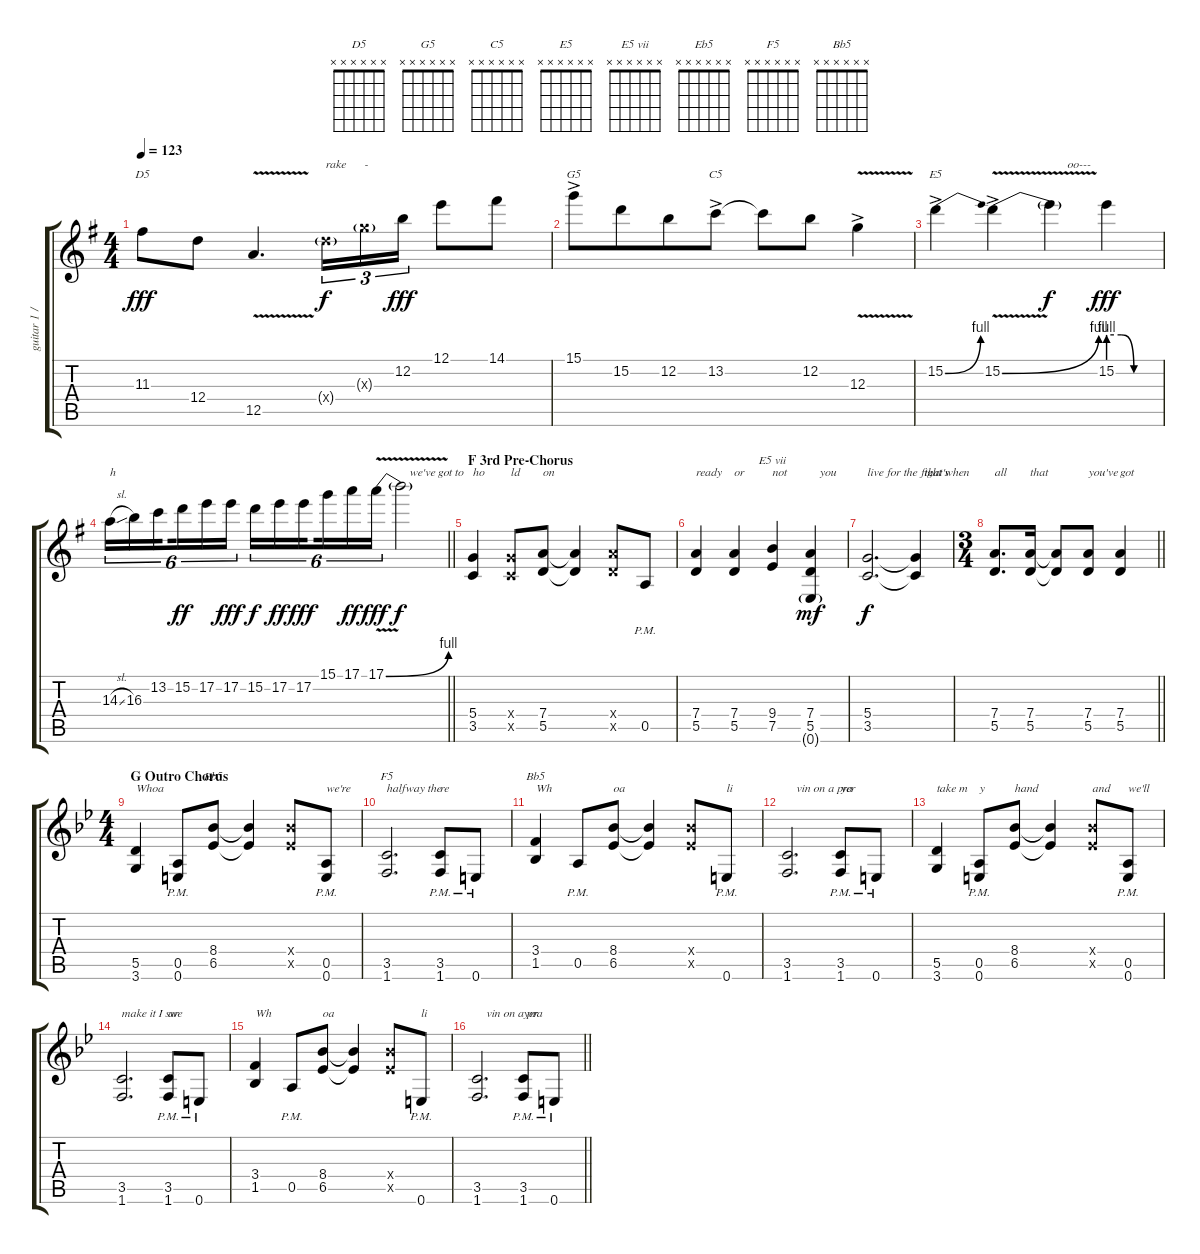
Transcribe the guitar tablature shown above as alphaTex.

\track ("guitar 1 / talkbox" "guitar 1 /") {instrument distortionguitar}
\staff {score tabs}
\tuning (E4 B3 G3 D3 A2 E2) {hide}
\chord ("D5" x x x x x x)
\chord ("G5" x x x x x x)
\chord ("C5" x x x x x x)
\chord ("E5" x x x x x x)
\chord ("E5 vii" x x x x x x)
\chord ("Eb5" x x x x x x)
\chord ("F5" x x x x x x)
\chord ("Bb5" x x x x x x)
\ts (4 4)
\tempo 123
\clef g2
\ks g
11.3{t}.8{ch "D5" dy fff} 12.4.8 12.5{v}.4{d} 12.4{g x}.16{tu (3 2) txt "rake" dy f} 12.3{g x}.16{tu (3 2) txt "-"} 12.2.16{tu (3 2) dy fff} 12.1.8 14.1.8 |
15.1{ac}.8{ch "G5"} 15.2.8{beam merge} 12.2.8 13.2{ac}.8{ch "C5"} 13.2{t}.8 12.2.8 12.3{v ac}.4 |
15.2{be (bend 0 0 60 4) ac}.4{ch "E5"} 15.2{be (bend 0 0 60 4) v ac}.4{txt "                         oo---"} 15.2{t}.4{dy f} 15.2{be (custom 0 4 15 4 30 0 60 0)}.4{dy fff} |
\barLineRight lightlight
14.3{sl}.16{tu (6 4) txt "h"} 16.3.16{tu (6 4)} 13.2.16{tu (6 4) beam splitsecondary} 15.2.16{tu (6 4) dy ff} 17.2.16{tu (6 4)} 17.2.16{tu (6 4) dy fff} 15.2.16{tu (6 4) dy f} 17.2.16{tu (6 4) dy ff} 17.2.16{tu (6 4) dy fff beam splitsecondary} 15.1.16{tu (6 4)} 17.1.16{tu (6 4) dy ff} 17.1{be (bend 0 0 60 4) v}.16{tu (6 4) dy fff} 17.1{t}.2{txt "   we've got to" dy f} |
\section ("" "F 3rd Pre-Chorus")
(5.4 3.5).4{txt "ho"} (5.4{x} 3.5{x}).8{txt "ld"} (7.4 5.5).8{txt "on"} (7.4{t} 5.5{t}).4 (7.4{x} 5.5{x}).8 0.5{pm}.8 |
(7.4 5.5).4{txt "ready"} (7.4 5.5).4{txt "or"} (9.4 7.5).4{ch "E5 vii" txt "not"} (7.4 5.5 0.6{g}).4{txt "   you" dy mf} |
(5.4 3.5).2{d txt "live for the fight when" dy f} (5.4{t} 3.5{t}).4{txt "   that's"} |
\ts (3 4)
\barLineRight lightlight
(7.4 5.5).8{d txt "all"} (7.4 5.5).16{txt "that"} (7.4{t} 5.5{t}).8 (7.4 5.5).8{txt "you've"} (7.4 5.5).4{txt "got"} |
\ts (4 4)
\section ("" "G Outro Chorus")
\ks bb
(5.5 3.6).4{txt "Whoa"} (0.5{pm} 0.6{pm}).8 (8.4 6.5).8{ch "Eb5"} (8.4{t} 6.5{t}).4 (8.4{x} 6.5{x}).8 (0.5{pm} 0.6{pm}).8{txt "we're"} |
(3.5 1.6).2{d ch "F5" txt "halfway the"} (3.5{pm} 1.6{pm}).8{txt "re"} 0.6{pm}.8 |
(3.4 1.5).4{ch "Bb5" txt "Wh"} 0.5{pm}.8 (8.4 6.5).8{txt "oa"} (8.4{t} 6.5{t}).4 (8.4{x} 6.5{x}).8 0.6{pm}.8{txt "li"} |
(3.5 1.6).2{d txt "   vin on a pra"} (3.5{pm} 1.6{pm}).8{txt "yer"} 0.6{pm}.8 |
(5.5 3.6).4{txt "take m"} (0.5{pm} 0.6{pm}).8{txt "y"} (8.4 6.5).8{txt "hand"} (8.4{t} 6.5{t}).4 (8.4{x} 6.5{x}).8{txt "and"} (0.5{pm} 0.6{pm}).8{txt "we'll"} |
(3.5 1.6).2{d txt "make it I swe"} (3.5{pm} 1.6{pm}).8{txt "ar"} 0.6{pm}.8 |
(3.4 1.5).4{txt "Wh"} 0.5{pm}.8 (8.4 6.5).8{txt "oa"} (8.4{t} 6.5{t}).4 (8.4{x} 6.5{x}).8 0.6{pm}.8{txt "li"} |
\barLineRight lightlight
(3.5 1.6).2{d txt "   vin on a pra"} (3.5{pm} 1.6{pm}).8{txt "yer"} 0.6{pm}.8
